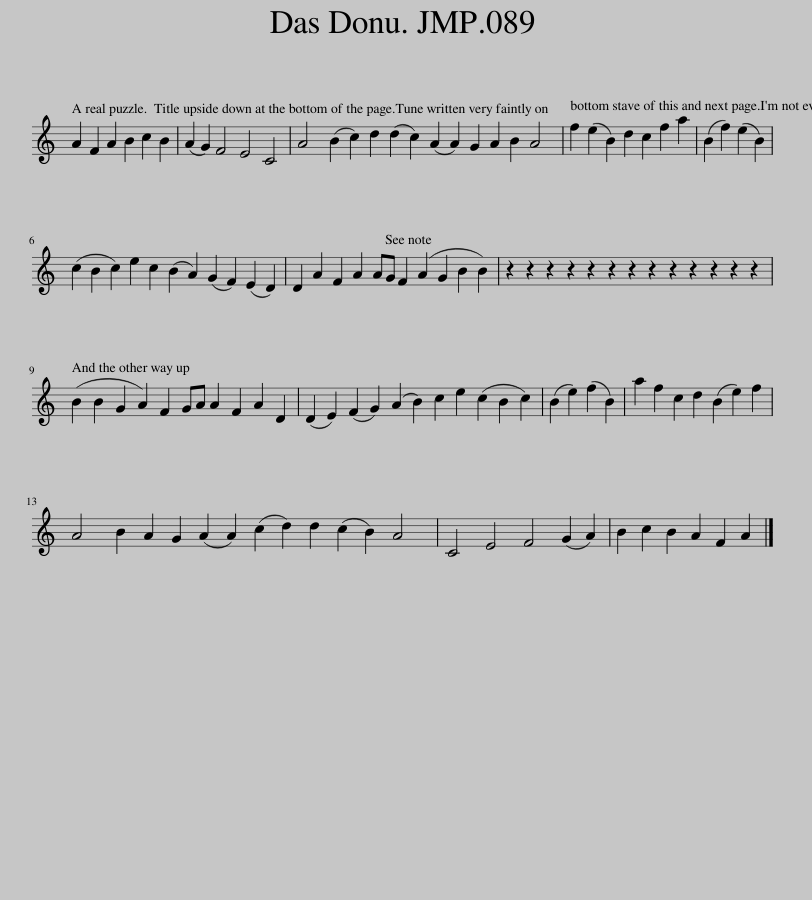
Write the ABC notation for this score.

X:1
L:1/8
M:none
I:linebreak $
K:C
V:1 treble
V:1
 A2 F2 A2 B2 c2 B2 | (A2 G2) F4 E4 C4 | A4 (B2 c2) d2 (d2 c2) (A2 A2) G2 A2 B2 A4 | f2 (e2 B2) d2 c2 f2 a2 | (B2 f2) (e2 B2) |$ %5
 (c2 B2 c2) e2 c2 (B2 A2) (G2 F2) (E2 D2) | D2 A2 F2 A2 AG F2 (A2 G2 B2 B2) | z2 z2 z2 z2 z2 z2 z2 z2 z2 z2 z2 z2 z2 |$ (B2 B2 G2 A2) F2 GA A2 F2 A2 D2 | (D2 E2) (F2 G2) (A2 B2) c2 e2 (c2 B2 c2) | %10
 (B2 e2) (f2 B2) | a2 f2 c2 d2 (B2 e2) f2 |$ A4 B2 A2 G2 (A2 A2) (c2 d2) d2 (c2 B2) A4 | C4 E4 F4 (G2 A2) | B2 c2 B2 A2 F2 A2 |] %15
